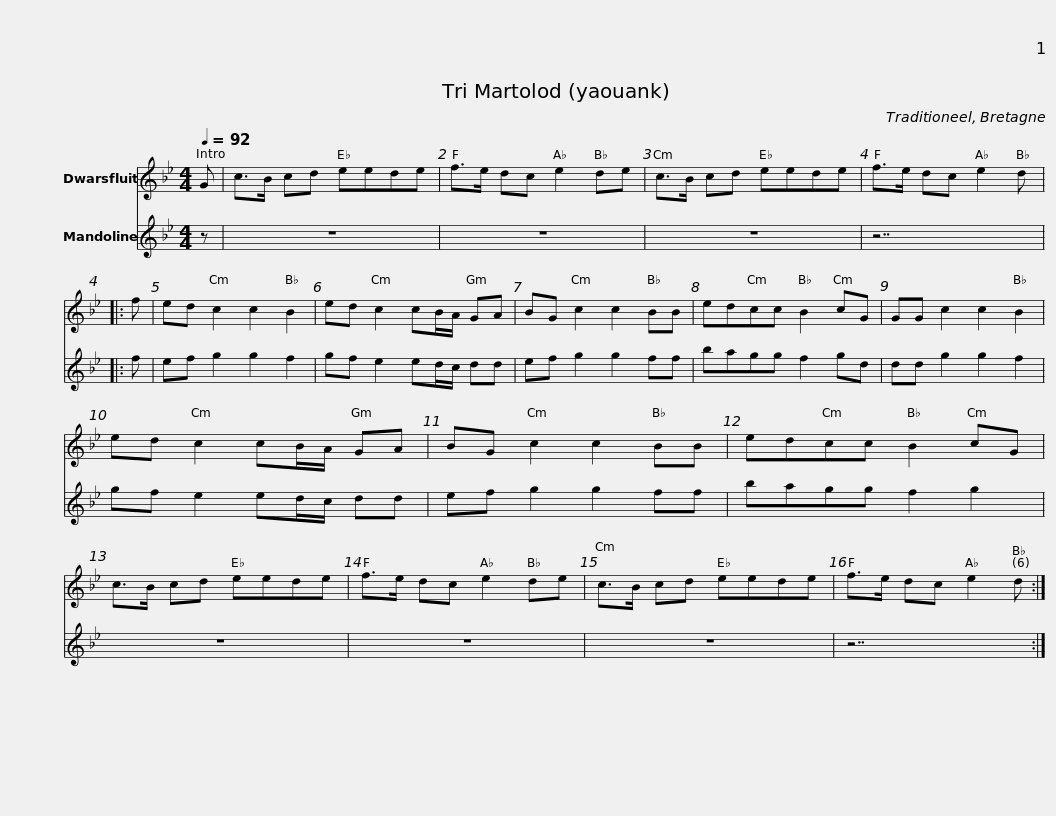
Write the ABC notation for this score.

X:1
%%score 1 2
L:1/8
Q:1/4=92
M:4/4
I:linebreak $
K:Bb
V:1 treble
V:2 treble
V:1
 G | c>B cd eede | f>e dc e2 de | c>B cd eede | f>e dc e2 d |:$ %5
[K:Bb] f | ed c2 c2 B2 | ed c2 cB/A/ GA | BG c2 c2 BB | edcc B2 cG |$ %10
 GG c2 c2 B2 | ed c2 cB/A/ GA |[K:Bb] BG c2 c2 BB | edcc B2 cG |$ c>B cd eede | %15
 f>e dc e2 de | c>B cd eede | f>e dc e2 d :| %18
V:2
 z | z8 | z8 | z8 | z7 |:$ %5
[K:Bb] f | ef g2 g2 f2 | gf e2 ed/c/ dd | ef g2 g2 ff | bagg f2 gd |$ %10
 dd g2 g2 f2 | gf e2 ed/c/ dd |[K:Bb] ef g2 g2 ff | bagg f2 g2 |$ z8 | %15
 z8 | z8 | z7 :| %18
